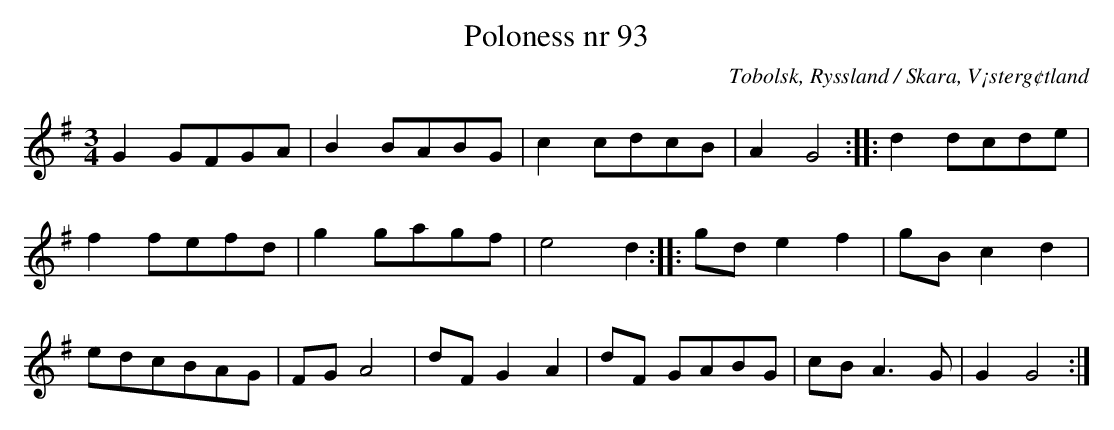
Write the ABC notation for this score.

X:1
T:Poloness nr 93
O:Tobolsk, Ryssland / Skara, V¡sterg¢tland
M:3/4
L:1/8
K:G
G2 GFGA | B2 BABG | c2 cdcB | A2 G4 :: d2 dcde |
f2 fefd | g2 gagf | e4 d2 :: gd e2 f2 | gB c2 d2 |
edcBAG | FG A4 | dF G2 A2 | dF GABG | cB A2>G2 | G2 G4 :|
